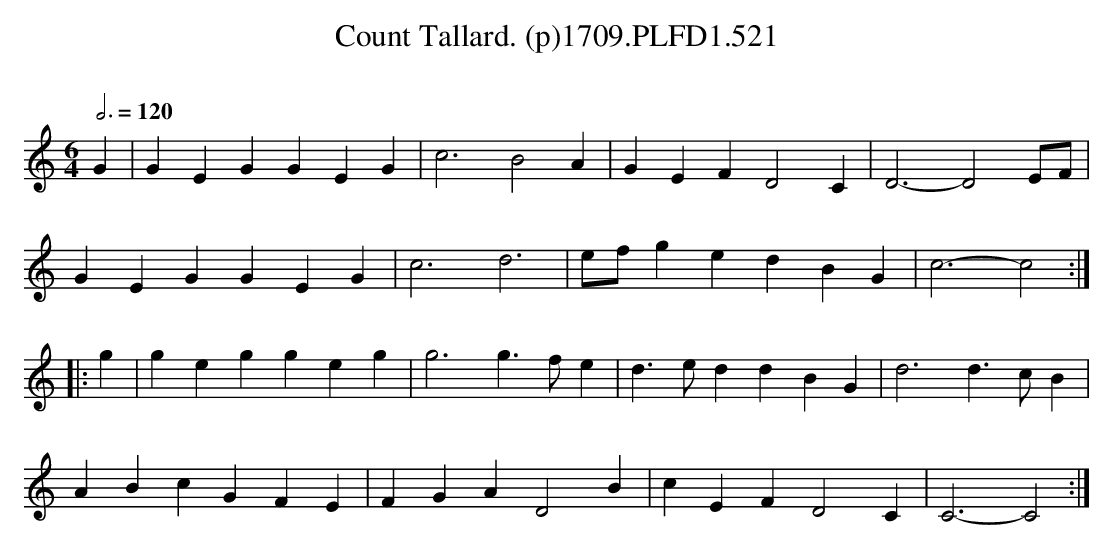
X:1
T:Count Tallard. (p)1709.PLFD1.521
M:6/4
L:1/4
Q:3/4=120
O:
K:C
G|GEGGEG|c3B2A|GEFD2C|D3-D2E/F/|
GEGGEG|c3d3|e/f/gedBG|c3-c2:|
|:g|geggeg|g3g>fe|d>eddBG|d3d>cB|
ABcGFE|FGAD2B|cEFD2C|C3-C2:|
